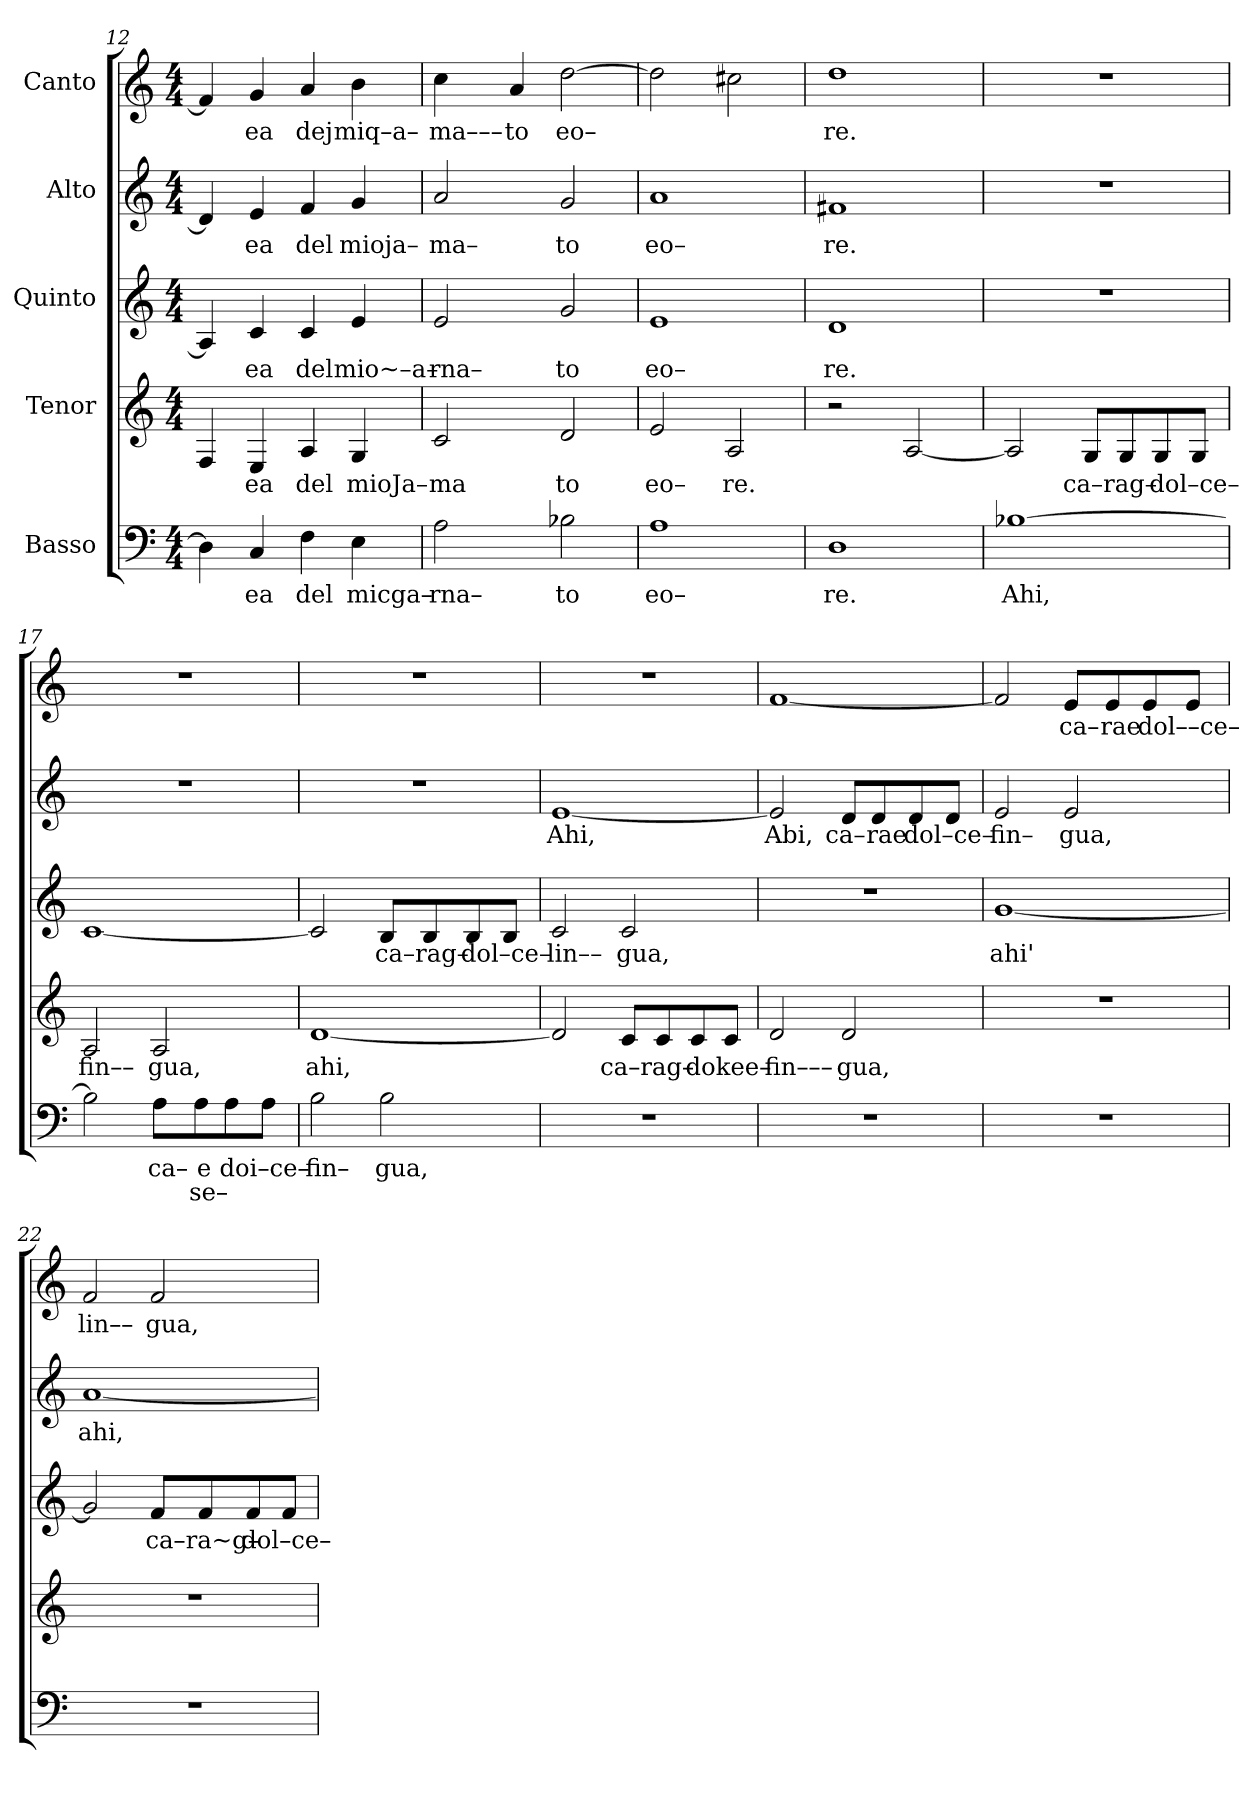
**kern	**text	**text	**kern	**text	**kern	**text	**kern	**text	**kern	**text
*part5	*part5	*part5	*part4	*part4	*part3	*part3	*part2	*part2	*part1	*part1
*staff5	*staff5	*staff5	*staff4	*staff4	*staff3	*staff3	*staff2	*staff2	*staff1	*staff1
*I"Basso	*	*	*I"Tenor	*	*I"Quinto	*	*I"Alto	*	*I"Canto	*
*clefF4	*	*	*clefG2	*	*clefG2	*	*clefG2	*	*clefG2	*
*k[]	*	*	*k[]	*	*k[]	*	*k[]	*	*k[]	*
*M4/4	*	*	*M4/4	*	*M4/4	*	*M4/4	*	*M4/4	*
=12	=12	=12	=12	=12	=12	=12	=12	=12	=12	=12
4D\]	.	.	4F/	.	4A/]	.	4d/]	.	4f/]	.
!	!LO:LY:b	!	!	!LO:LY:b	!	!LO:LY:b	!	!LO:LY:b	!	!LO:LY:b
4C/	ea	.	4E/	ea	4c/	ea	4e/	ea	4g/	ea
!	!LO:LY:b	!	!	!LO:LY:b	!	!LO:LY:b	!	!LO:LY:b	!	!LO:LY:b
4F\	del	.	4A/	del	4c/	del	4f/	del	4a/	dej
!	!LO:LY:b	!	!	!LO:LY:b	!	!LO:LY:b	!	!LO:LY:b	!	!LO:LY:b
4E\	micga–	.	4G/	mioJa–	4e/	mio~–a–	4g/	mioja–	4b\	miq–a–
=13	=13	=13	=13	=13	=13	=13	=13	=13	=13	=13
!	!LO:LY:b	!	!	!LO:LY:b	!	!LO:LY:b	!	!LO:LY:b	!	!LO:LY:b
2A\	rna–	.	2c/	ma	2e/	rna–	2a/	ma–	4cc\	ma–––
!	!	!	!	!	!	!	!	!	!	!LO:LY:b
.	.	.	.	.	.	.	.	.	4a/	to
!	!LO:LY:b	!	!	!LO:LY:b	!	!LO:LY:b	!	!LO:LY:b	!	!LO:LY:b
2B-X\	to	.	2d/	to	2g/	to	2g/	to	[2dd\	eo–
=14	=14	=14	=14	=14	=14	=14	=14	=14	=14	=14
!	!LO:LY:b	!	!	!LO:LY:b	!	!LO:LY:b	!	!LO:LY:b	!	!
1A	eo–	.	2e/	eo–	1e	eo–	1a	eo–	2dd\]	.
!	!	!	!	!LO:LY:b	!	!	!	!	!	!
.	.	.	2A/	re.	.	.	.	.	2cc#X\	.
=15	=15	=15	=15	=15	=15	=15	=15	=15	=15	=15
!	!LO:LY:b	!	!	!	!	!LO:LY:b	!	!LO:LY:b	!	!LO:LY:b
1D	re.	.	2r	.	1d	re.	1f#X	re.	1dd	re.
.	.	.	[2A/	.	.	.	.	.	.	.
=16	=16	=16	=16	=16	=16	=16	=16	=16	=16	=16
!	!LO:LY:b	!	!	!	!	!	!	!	!	!
[1B-X	Ahi,	.	2A/]	.	1r	.	1r	.	1r	.
!	!	!	!	!LO:LY:b	!	!	!	!	!	!
.	.	.	8G/L	ca–rag–	.	.	.	.	.	.
.	.	.	8G/	.	.	.	.	.	.	.
!	!	!	!	!LO:LY:b	!	!	!	!	!	!
.	.	.	8G/	dol–ce–	.	.	.	.	.	.
.	.	.	8G/J	.	.	.	.	.	.	.
=17	=17	=17	=17	=17	=17	=17	=17	=17	=17	=17
!	!	!	!	!LO:LY:b	!	!	!	!	!	!
2B-\]	.	.	2A/	fin––	[1c	.	1r	.	1r	.
!	!LO:LY:b	!	!	!LO:LY:b	!	!	!	!	!	!
8A\L	ca–	.	2A/	gua,	.	.	.	.	.	.
!	!LO:LY:b	!LO:LY:b	!	!	!	!	!	!	!	!
8A\	e	se–	.	.	.	.	.	.	.	.
!	!LO:LY:b	!	!	!	!	!	!	!	!	!
8A\	doi–ce–	.	.	.	.	.	.	.	.	.
8A\J	.	.	.	.	.	.	.	.	.	.
=18	=18	=18	=18	=18	=18	=18	=18	=18	=18	=18
!	!LO:LY:b	!	!	!LO:LY:b	!	!	!	!	!	!
2B\	fin–	.	[1d	ahi,	2c/]	.	1r	.	1r	.
!	!LO:LY:b	!	!	!	!	!LO:LY:b	!	!	!	!
2B\	gua,	.	.	.	8B/L	ca–rag–	.	.	.	.
.	.	.	.	.	8B/	.	.	.	.	.
!	!	!	!	!	!	!LO:LY:b	!	!	!	!
.	.	.	.	.	8B/	dol–ce–	.	.	.	.
.	.	.	.	.	8B/J	.	.	.	.	.
=19	=19	=19	=19	=19	=19	=19	=19	=19	=19	=19
!	!	!	!	!	!	!LO:LY:b	!	!LO:LY:b	!	!
1r	.	.	2d/]	.	2c/	lin––	[1e	Ahi,	1r	.
!	!	!	!	!LO:LY:b	!	!LO:LY:b	!	!	!	!
.	.	.	8c/L	ca–rag–	2c/	gua,	.	.	.	.
.	.	.	8c/	.	.	.	.	.	.	.
!	!	!	!	!LO:LY:b	!	!	!	!	!	!
.	.	.	8c/	dokee–	.	.	.	.	.	.
.	.	.	8c/J	.	.	.	.	.	.	.
=20	=20	=20	=20	=20	=20	=20	=20	=20	=20	=20
!	!	!	!	!LO:LY:b	!	!	!	!LO:LY:b	!	!
1r	.	.	2d/	fin–––	1r	.	2e/]	Abi,	[1f	.
!	!	!	!	!LO:LY:b	!	!	!	!LO:LY:b	!	!
.	.	.	2d/	gua,	.	.	8d/L	ca–	.	.
!	!	!	!	!	!	!	!	!LO:LY:b	!	!
.	.	.	.	.	.	.	8d/	rae	.	.
!	!	!	!	!	!	!	!	!LO:LY:b	!	!
.	.	.	.	.	.	.	8d/	dol–ce–	.	.
.	.	.	.	.	.	.	8d/J	.	.	.
=21	=21	=21	=21	=21	=21	=21	=21	=21	=21	=21
!	!	!	!	!	!	!LO:LY:b	!	!LO:LY:b	!	!
1r	.	.	1r	.	[1g	ahi'	2e/	fin–	2f/]	.
!	!	!	!	!	!	!	!	!LO:LY:b	!	!LO:LY:b
.	.	.	.	.	.	.	2e/	gua,	8e/L	ca–
!	!	!	!	!	!	!	!	!	!	!LO:LY:b
.	.	.	.	.	.	.	.	.	8e/	rae
!	!	!	!	!	!	!	!	!	!	!LO:LY:b
.	.	.	.	.	.	.	.	.	8e/	dol––ce–
.	.	.	.	.	.	.	.	.	8e/J	.
=22	=22	=22	=22	=22	=22	=22	=22	=22	=22	=22
!	!	!	!	!	!	!	!	!LO:LY:b	!	!LO:LY:b
1r	.	.	1r	.	2g/]	.	[1a	ahi,	2f/	lin––
!	!	!	!	!	!	!LO:LY:b	!	!	!	!LO:LY:b
.	.	.	.	.	8f/L	ca–ra~g–	.	.	2f/	gua,
.	.	.	.	.	8f/	.	.	.	.	.
!	!	!	!	!	!	!LO:LY:b	!	!	!	!
.	.	.	.	.	8f/	dol–ce–	.	.	.	.
.	.	.	.	.	8f/J	.	.	.	.	.
=	=	=	=	=	=	=	=	=	=	=
*-	*-	*-	*-	*-	*-	*-	*-	*-	*-	*-
